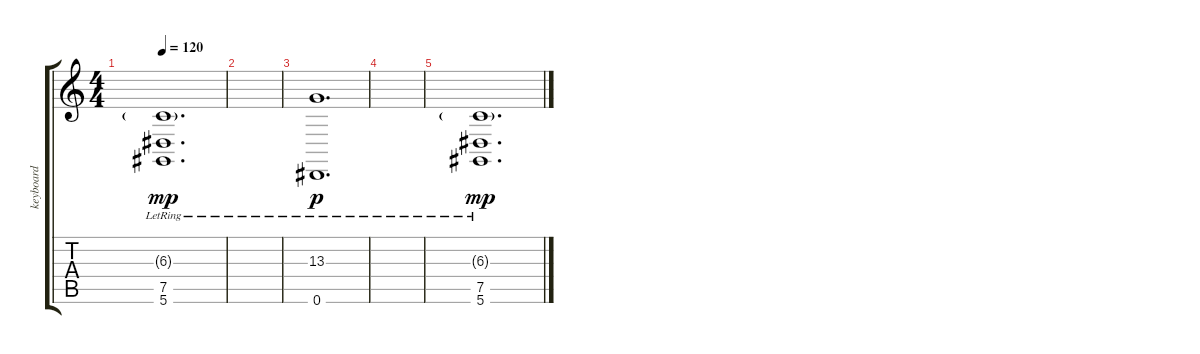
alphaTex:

\track ("keyboard" "keyboard") {instrument fx6goblins}
\staff {score tabs}
\tuning (Eb4 Bb3 Gb3 Db3 Ab2 Eb2) {hide}
\ts (4 4)
\tempo 120
\clef g2
\ks c
(6.3{g} 7.5 5.6{lr}).1{d dy mp} |
|
(13.3{lr} 0.6{lr}).1{d dy p} |
|
(6.3{g} 7.5 5.6{lr}).1{d dy mp}
